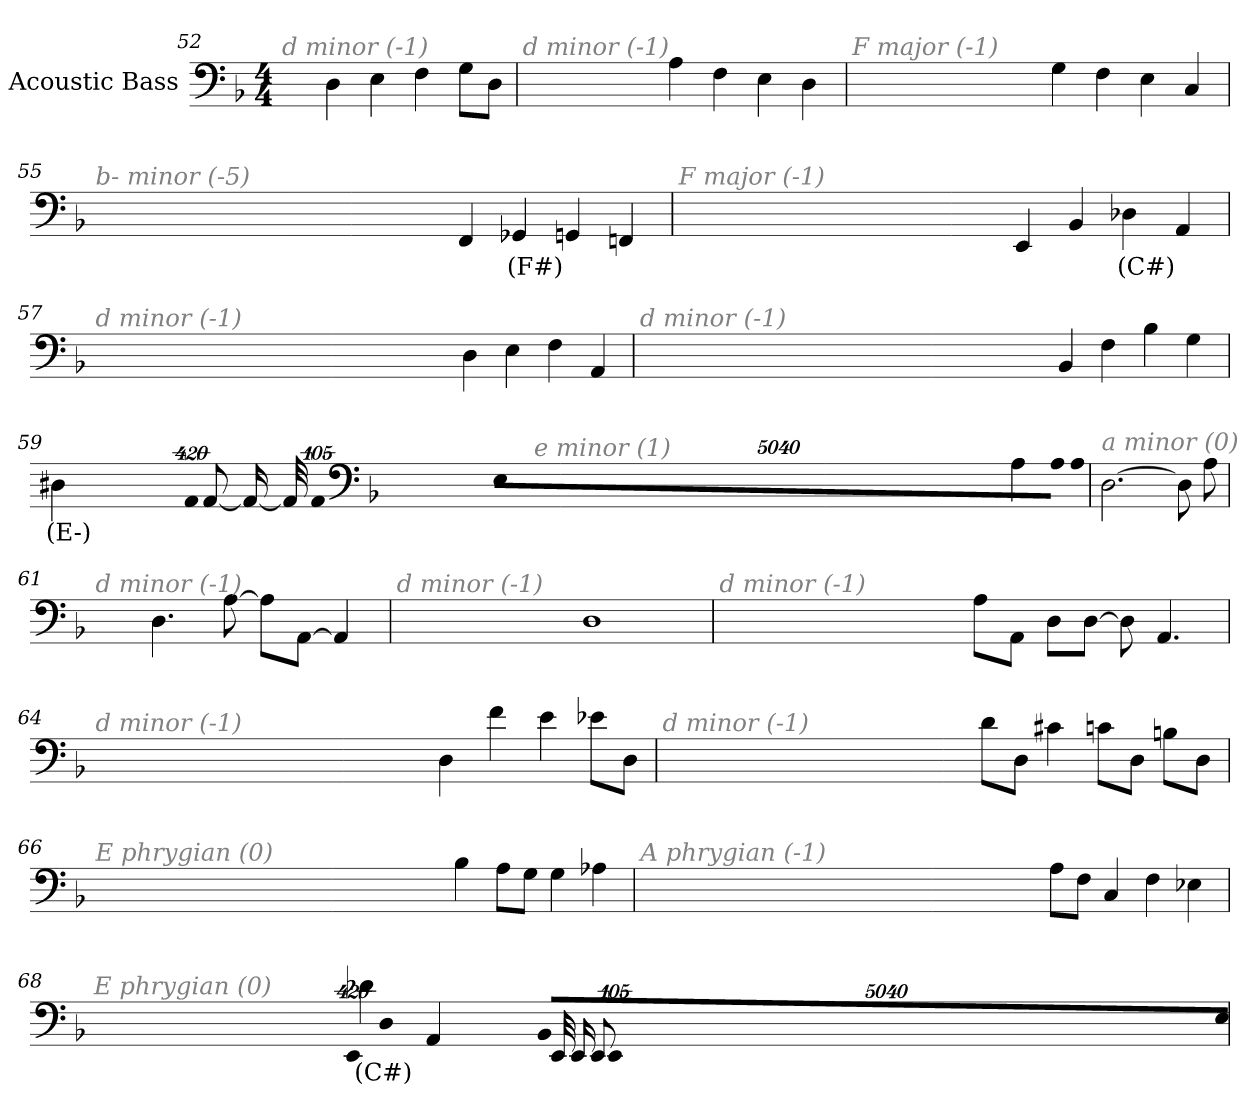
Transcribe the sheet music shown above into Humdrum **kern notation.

**kern	**text
*part1	*part1
*staff1	*staff1
*I"Acoustic Bass	*
*clefF4	*
*ITrd7c12	*
*k[b-]	*
*F:	*
*M4/4	*
=52	=52
!LO:TX:i:color=#808080:t=d minor (-1)	!
4DD	.
4EE	.
4FF	.
8GGL	.
8DDJ	.
=53	=53
!LO:TX:i:color=#808080:t=d minor (-1)	!
4AA	.
4FF	.
4EE	.
4DD	.
=54	=54
!LO:TX:i:color=#808080:t=F major (-1)	!
4GG	.
4FF	.
4EE	.
4CC	.
=55	=55
!LO:TX:i:color=#808080:t=b- minor (-5)	!
4FFF	.
4GGG-Xi	(F#)
4GGG	.
4FFFn	.
=56	=56
!LO:TX:i:color=#808080:t=F major (-1)	!
4EEE	.
4BBB-	.
4DD-Xi	(C#)
4AAA	.
=57	=57
!LO:TX:i:color=#808080:t=d minor (-1)	!
4DD	.
4EE	.
4FF	.
4AAA	.
=58	=58
!LO:TX:i:color=#808080:t=d minor (-1)	!
4BBB-	.
4FF	.
4BB-	.
4GG	.
=59	=59
!LO:TX:i:color=#808080:t=e minor (1)	!
4AA	.
!LO:N:vis=8	!
40320%3347AAL	.
!LO:N:vis=8	!
40320%3347AA	.
!LO:N:vis=8	!
40320%3347EEJ	.
!LO:N:vis=1024	!
[13440%13AAA	.
8AAA_	.
16AAA_	.
32AAA_	.
!LO:N:vis=1024%31	!
13440%407AAA]	.
4DD#Xi	(E-)
=60	=60
!LO:TX:i:color=#808080:t=a minor (0)	!
[2.DD	.
8DD]	.
8AA	.
=61	=61
!LO:TX:i:color=#808080:t=d minor (-1)	!
4.DD	.
[8AA	.
8AAL]	.
[8AAAJ	.
4AAA]	.
=62	=62
!LO:TX:i:color=#808080:t=d minor (-1)	!
1DD	.
=63	=63
!LO:TX:i:color=#808080:t=d minor (-1)	!
8AAL	.
8AAAJ	.
8DDL	.
[8DDJ	.
8DD]	.
4.AAA	.
=64	=64
!LO:TX:i:color=#808080:t=d minor (-1)	!
4DD	.
4F	.
4E	.
8E-XL	.
8DDJ	.
=65	=65
!LO:TX:i:color=#808080:t=d minor (-1)	!
8DL	.
8DDJ	.
4C#X	.
8CnL	.
8DDJ	.
8BBnL	.
8DDJ	.
=66	=66
!LO:TX:i:color=#808080:t=E phrygian (0)	!
4BB-	.
8AAL	.
8GGJ	.
4GG	.
4AA-X	.
=67	=67
!LO:TX:i:color=#808080:t=A phrygian (-1)	!
8AAL	.
8FFJ	.
4CC	.
4FF	.
4EE-X	.
=68	=68
!LO:TX:i:color=#808080:t=E phrygian (0)	!
!LO:N:vis=8	!
40320%3347EEL	.
!LO:N:vis=8	!
40320%3347DD	.
!LO:N:vis=8	!
40320%3347BBB-J	.
!LO:N:vis=1024	!
[13440%13EEE	.
8EEE_	.
16EEE_	.
32EEE_	.
!LO:N:vis=1024%31	!
13440%407EEE]	.
4AAA	.
4D-Xi	(C#)
=	=
*-	*-
